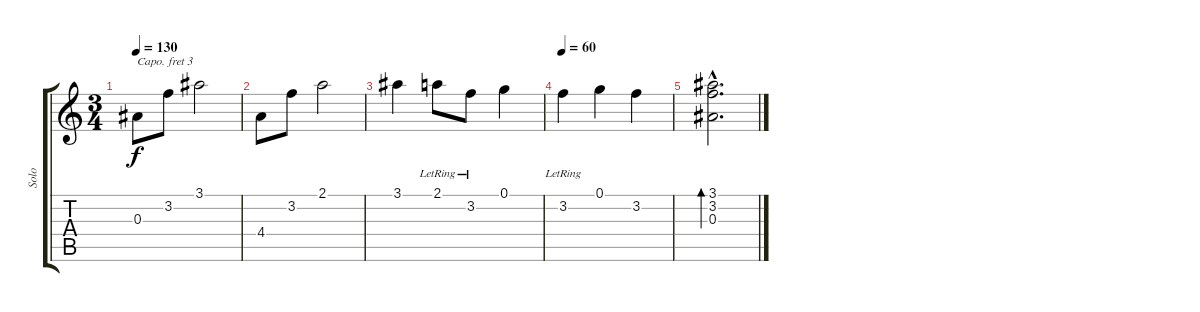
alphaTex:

\track ("Solo" "Solo") {instrument acousticguitarnylon}
\staff {score tabs}
\capo 3
\tuning (E4 B3 G3 D3 A2 E2) {hide}
\ts (3 4)
\tempo 130
\clef g2
\ks c
0.3.8{dy f} 3.2.8 3.1.2 |
4.4.8 3.2.8 2.1.2 |
3.1.4 2.1{lr}.8 3.2{lr}.8 0.1.4 |
\tempo 60
3.2{lr}.4 0.1.4 3.2.4 |
(3.1{hac} 3.2{hac} 0.3{hac}).2{d bd 240}
